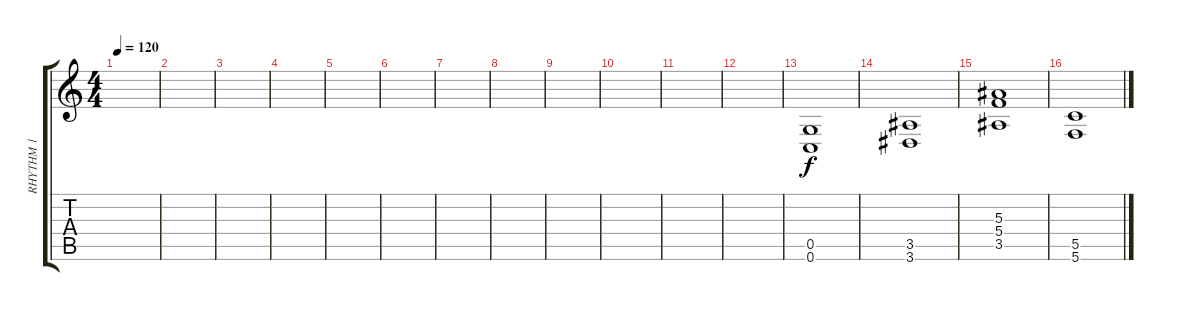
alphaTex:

\track ("RHYTHM 1" "RHYTHM 1") {instrument distortionguitar}
\staff {score tabs}
\tuning (D4 A3 F3 C3 G2 C2) {hide}
\ts (4 4)
\tempo 120
\clef g2
\ks c
|
|
|
|
|
|
|
|
|
|
|
|
(0.5 0.6).1 |
(3.5 3.6).1 |
(5.3 5.4 3.5).1 |
(5.5 5.6).1
